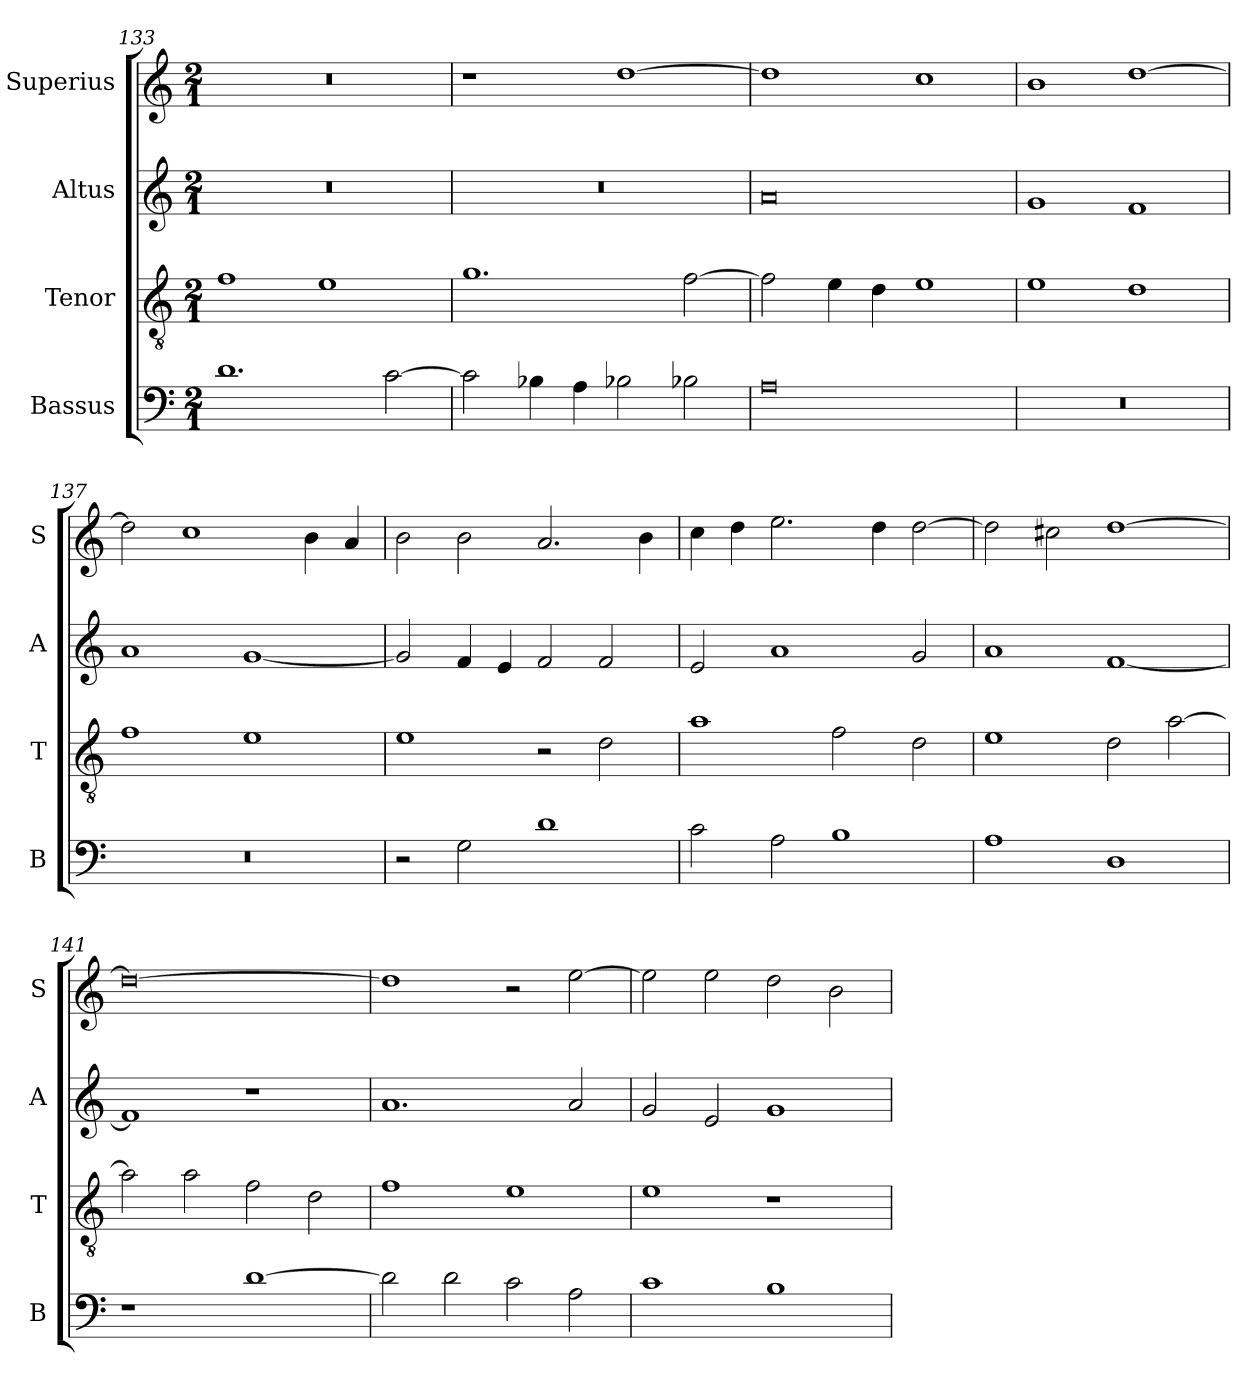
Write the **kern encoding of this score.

**kern	**kern	**kern	**kern
*part4	*part3	*part2	*part1
*staff4	*staff3	*staff2	*staff1
*I"Bassus	*I"Tenor	*I"Altus	*I"Superius
*I'B	*I'T	*I'A	*I'S
*clefF4	*clefGv2	*clefG2	*clefG2
*k[]	*k[]	*k[]	*k[]
*C:	*C:	*C:	*C:
*M2/1	*M2/1	*M2/1	*M2/1
=133	=133	=133	=133
1.d	1f	0r	0r
.	1e	.	.
[2c	.	.	.
=134	=134	=134	=134
2c]	1.g	0r	1r
4B-X	.	.	.
4A	.	.	.
2B-X	.	.	[1dd
2B-X	[2f	.	.
=135	=135	=135	=135
0A	2f]	0a	1dd]
.	4e	.	.
.	4d	.	.
.	1e	.	1cc
=136	=136	=136	=136
0r	1e	1g	1b
.	1d	1f	[1dd
=137	=137	=137	=137
0r	1f	1a	2dd]
.	.	.	1cc
.	1e	[1g	.
.	.	.	4b
.	.	.	4a
=138	=138	=138	=138
2r	1e	2g]	2b
2G	.	4f	2b
.	.	4e	.
1d	2r	2f	2.a
.	2d	2f	.
.	.	.	4b
=139	=139	=139	=139
2c	1a	2e	4cc
.	.	.	4dd
2A	.	1a	2.ee
1B	2f	.	.
.	.	.	4dd
.	2d	2g	[2dd
=140	=140	=140	=140
1A	1e	1a	2dd]
.	.	.	2cc#X
1D	2d	[1f	[1dd
.	[2a	.	.
=141	=141	=141	=141
1r	2a]	1f]	0dd_
.	2a	.	.
[1d	2f	1r	.
.	2d	.	.
=142	=142	=142	=142
2d]	1f	1.a	1dd]
2d	.	.	.
2c	1e	.	2r
2A	.	2a	[2ee
=143	=143	=143	=143
1c	1e	2g	2ee]
.	.	2e	2ee
1B	1r	1g	2dd
.	.	.	2b
=	=	=	=
*-	*-	*-	*-
